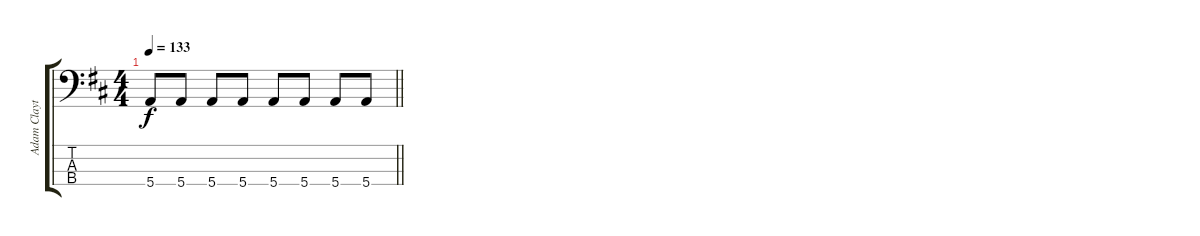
\track ("Adam Clayton" "Adam Clayt") {instrument electricbasspick}
\staff {score tabs}
\tuning (G2 D2 A1 E1) {hide}
\ts (4 4)
\tempo 133
\clef f4
\barLineRight lightlight
\ks d
5.4.8{dy f} 5.4.8 5.4.8 5.4.8 5.4.8 5.4.8 5.4.8 5.4.8
